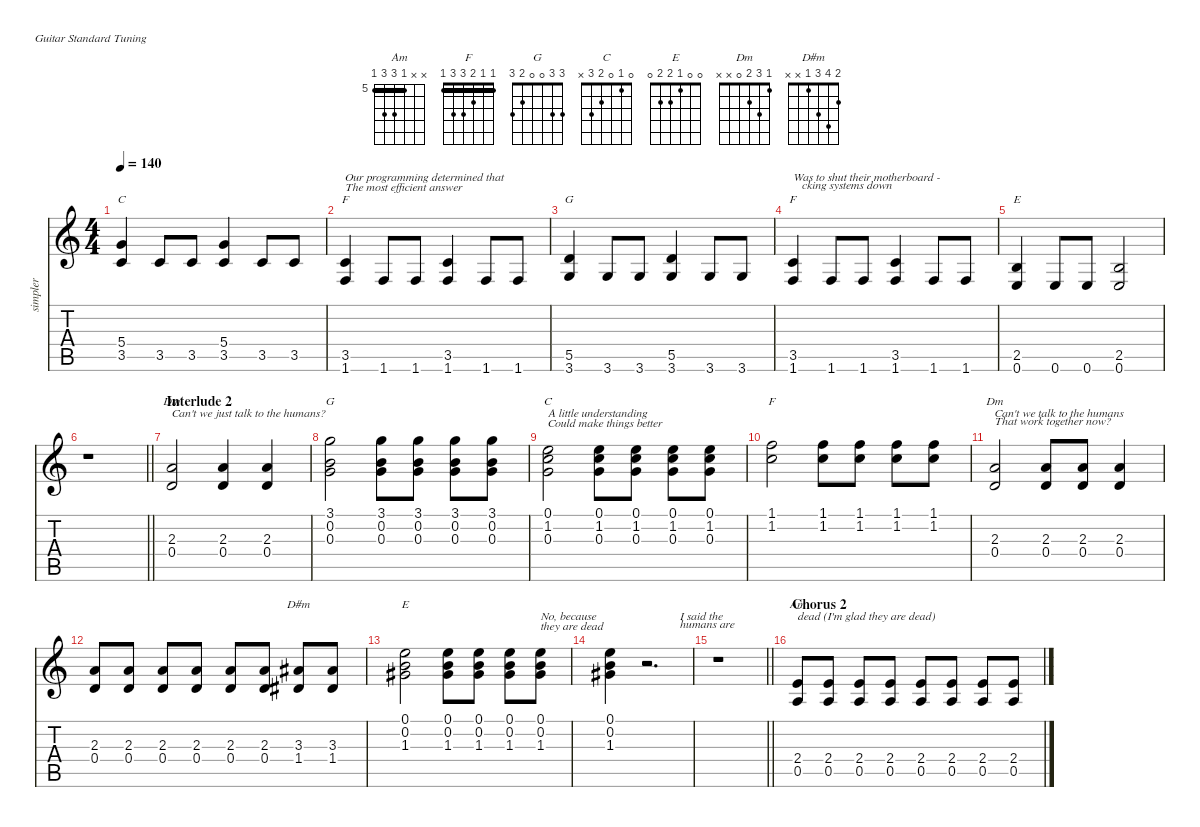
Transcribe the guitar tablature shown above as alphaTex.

\defaultSystemsLayout 4
\hideDynamics
\bracketExtendMode nobrackets
\otherSystemsTrackNameOrientation horizontal
\track ("Guitar1,2-3-simpler" "simpler") {defaultSystemsLayout 4 solo instrument acousticguitarnylon}
\staff {score tabs}
\tuning (E4 B3 G3 D3 A2 E2)
\chord ("Am" x x 5 7 7 5) {firstfret 5 showfingering false barre 5}
\chord ("F" x x 2 3 3 1) {showfingering false}
\chord ("G" x x 4 5 5 3) {showfingering false}
\chord ("C" 3 5 5 5 3 x) {showfingering false barre 3}
\chord ("E" 0 0 1 2 2 0) {showfingering false}
\chord ("Dm" 1 3 2 0 x x) {showfingering false}
\chord ("G" 3 3 0 0 2 3) {showfingering false}
\chord ("C" 0 1 0 2 3 x) {showfingering false}
\chord ("F" 1 1 2 3 3 1) {showfingering false barre (1 1)}
\chord ("D#m" 2 4 3 1 x x) {showfingering false}
\ts (4 4)
\tempo 140
\clef g2
\ks aminor
(5.4 3.5).4{ch "C" dy f beam Up} 3.5.8{beam Up} 3.5.8{beam Up} (5.4 3.5).4{beam Up} 3.5.8{beam Up} 3.5.8{beam Up} |
(3.5 1.6).4{ch "F" txt "Our programming determined that\nThe most efficient answer" beam Up} 1.6.8{beam Up} 1.6.8{beam Up} (3.5 1.6).4{beam Up} 1.6.8{beam Up} 1.6.8{beam Up} |
(5.5 3.6).4{ch "G" beam Up} 3.6.8{beam Up} 3.6.8{beam Up} (5.5 3.6).4{beam Up} 3.6.8{beam Up} 3.6.8{beam Up} |
(3.5 1.6).4{ch "F" txt "Was to shut their motherboard - \n   cking systems down" beam Up} 1.6.8{beam Up} 1.6.8{beam Up} (3.5 1.6).4{beam Up} 1.6.8{beam Up} 1.6.8{beam Up} |
(2.5 0.6).4{ch "E" beam Up} 0.6.8{dy mf beam Up} 0.6.8{beam Up} (2.5 0.6).2{dy f beam Up} |
\barLineRight lightlight
r.1{beam Down} |
\section ("" "Interlude 2")
(2.3 0.4).2{ch "Dm" txt "Can't we just talk to the humans?" beam Up} (2.3 0.4).4{beam Up} (0.4 2.3).4{beam Up} |
(3.1 0.2 0.3).2{ch "G" beam Down} (3.1 0.2 0.3).8{beam Down} (0.3 0.2 3.1).8{beam Down} (0.3 0.2 3.1).8{beam Down} (0.3 0.2 3.1).8{beam Down} |
(0.1 1.2 0.3).2{ch "C" txt "A little understanding \nCould make things better" beam Down} (0.1 1.2 0.3).8{beam Down} (0.3 1.2 0.1).8{beam Down} (0.1 1.2 0.3).8{beam Down} (0.1 1.2 0.3).8{beam Down} |
(1.1 1.2).2{ch "F" beam Down} (1.1 1.2).8{beam Down} (1.1 1.2).8{beam Down} (1.1 1.2).8{beam Down} (1.1 1.2).8{beam Down} |
(2.3 0.4).2{ch "Dm" txt "Can't we talk to the humans\nThat work together now?" beam Up} (0.4 2.3).8{beam Up} (0.4 2.3).8{beam Up} (0.4 2.3).4{beam Up} |
(0.4 2.3).8{beam Up} (2.3 0.4).8{beam Up} (2.3 0.4).8{beam Up} (2.3 0.4).8{beam Up} (2.3 0.4).8{beam Up} (0.4 2.3).8{beam Up} (3.3{acc #} 1.4{acc #}).8{ch "D#m" beam Up} (3.3{acc #} 1.4{acc #}).8{beam Up} |
(1.3{acc #} 0.1 0.2).2{ch "E" dy mf beam Down} (1.3{acc #} 0.1 0.2).8{beam Down} (1.3{acc #} 0.1 0.2).8{beam Down} (1.3{acc #} 0.1 0.2).8{beam Down} (1.3{acc #} 0.1 0.2).8{txt "No, because \nthey are dead" beam Down} |
(1.3{acc #} 0.2 0.1).4{beam Down} r.2{d txt "           I said the \n           humans are" beam Down} |
\barLineRight lightlight
r.1{beam Down} |
\section ("" "Chorus 2")
(2.4 0.5).8{ch "Am" txt "dead (I'm glad they are dead)" dy f beam Up} (2.4 0.5).8{beam Up} (2.4 0.5).8{beam Up} (2.4 0.5).8{beam Up} (2.4 0.5).8{beam Up} (2.4 0.5).8{beam Up} (2.4 0.5).8{beam Up} (2.4 0.5).8{beam Up}
